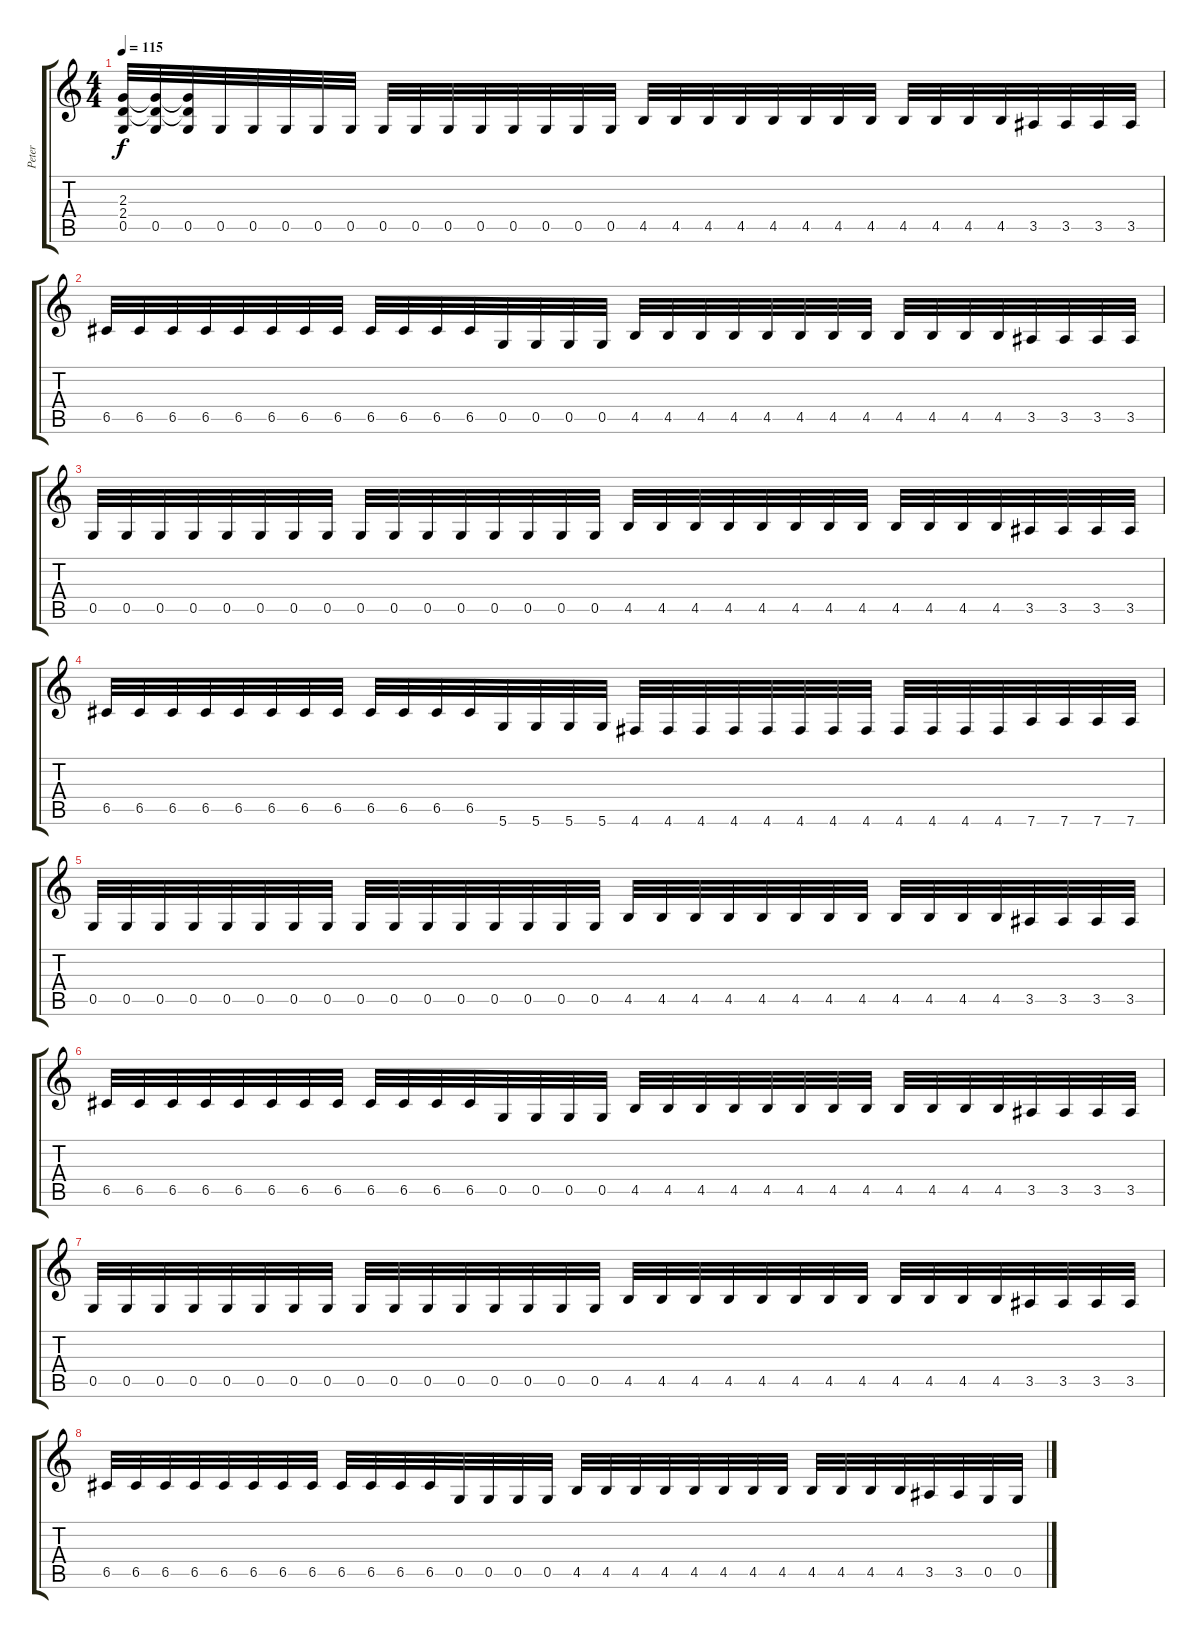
\track ("Peter" "Peter") {instrument overdrivenguitar}
\staff {score tabs}
\tuning (D4 A3 F3 C3 G2 D2) {hide}
\ts (4 4)
\tempo 115
\clef g2
\ks c
(2.3 2.4 0.5).32{dy f instrument overdrivenguitar} (2.3{t} 2.4{t} 0.5).32 (2.3{t} 2.4{t} 0.5).32 0.5.32 0.5.32 0.5.32 0.5.32 0.5.32 0.5.32 0.5.32 0.5.32 0.5.32 0.5.32 0.5.32 0.5.32 0.5.32 4.5.32 4.5.32 4.5.32 4.5.32 4.5.32 4.5.32 4.5.32 4.5.32 4.5.32 4.5.32 4.5.32 4.5.32 3.5.32 3.5.32 3.5.32 3.5.32 |
6.5.32 6.5.32 6.5.32 6.5.32 6.5.32 6.5.32 6.5.32 6.5.32 6.5.32 6.5.32 6.5.32 6.5.32 0.5.32 0.5.32 0.5.32 0.5.32 4.5.32 4.5.32 4.5.32 4.5.32 4.5.32 4.5.32 4.5.32 4.5.32 4.5.32 4.5.32 4.5.32 4.5.32 3.5.32 3.5.32 3.5.32 3.5.32 |
0.5.32 0.5.32 0.5.32 0.5.32 0.5.32 0.5.32 0.5.32 0.5.32 0.5.32 0.5.32 0.5.32 0.5.32 0.5.32 0.5.32 0.5.32 0.5.32 4.5.32 4.5.32 4.5.32 4.5.32 4.5.32 4.5.32 4.5.32 4.5.32 4.5.32 4.5.32 4.5.32 4.5.32 3.5.32 3.5.32 3.5.32 3.5.32 |
6.5.32 6.5.32 6.5.32 6.5.32 6.5.32 6.5.32 6.5.32 6.5.32 6.5.32 6.5.32 6.5.32 6.5.32 5.6.32 5.6.32 5.6.32 5.6.32 4.6.32 4.6.32 4.6.32 4.6.32 4.6.32 4.6.32 4.6.32 4.6.32 4.6.32 4.6.32 4.6.32 4.6.32 7.6.32 7.6.32 7.6.32 7.6.32 |
0.5.32 0.5.32 0.5.32 0.5.32 0.5.32 0.5.32 0.5.32 0.5.32 0.5.32 0.5.32 0.5.32 0.5.32 0.5.32 0.5.32 0.5.32 0.5.32 4.5.32 4.5.32 4.5.32 4.5.32 4.5.32 4.5.32 4.5.32 4.5.32 4.5.32 4.5.32 4.5.32 4.5.32 3.5.32 3.5.32 3.5.32 3.5.32 |
6.5.32 6.5.32 6.5.32 6.5.32 6.5.32 6.5.32 6.5.32 6.5.32 6.5.32 6.5.32 6.5.32 6.5.32 0.5.32 0.5.32 0.5.32 0.5.32 4.5.32 4.5.32 4.5.32 4.5.32 4.5.32 4.5.32 4.5.32 4.5.32 4.5.32 4.5.32 4.5.32 4.5.32 3.5.32 3.5.32 3.5.32 3.5.32 |
0.5.32 0.5.32 0.5.32 0.5.32 0.5.32 0.5.32 0.5.32 0.5.32 0.5.32 0.5.32 0.5.32 0.5.32 0.5.32 0.5.32 0.5.32 0.5.32 4.5.32 4.5.32 4.5.32 4.5.32 4.5.32 4.5.32 4.5.32 4.5.32 4.5.32 4.5.32 4.5.32 4.5.32 3.5.32 3.5.32 3.5.32 3.5.32 |
6.5.32 6.5.32 6.5.32 6.5.32 6.5.32 6.5.32 6.5.32 6.5.32 6.5.32 6.5.32 6.5.32 6.5.32 0.5.32 0.5.32 0.5.32 0.5.32 4.5.32 4.5.32 4.5.32 4.5.32 4.5.32 4.5.32 4.5.32 4.5.32 4.5.32 4.5.32 4.5.32 4.5.32 3.5.32 3.5.32 0.5.32 0.5.32
